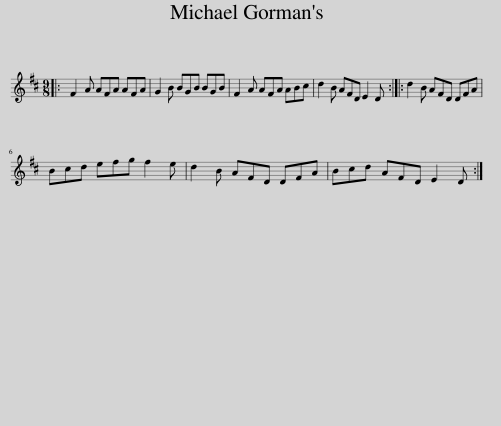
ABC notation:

X:1
L:1/8
M:9/8
I:linebreak $
K:D
V:1 treble
V:1
|: F2 A AFA AFA | G2 B BGB BGB | F2 A AFA ABc | d2 B AFD E2 D :: d2 B AFD DFA |$ %5
 Bcd efg f2 e | d2 B AFD DFA | Bcd AFD E2 D :| %8
